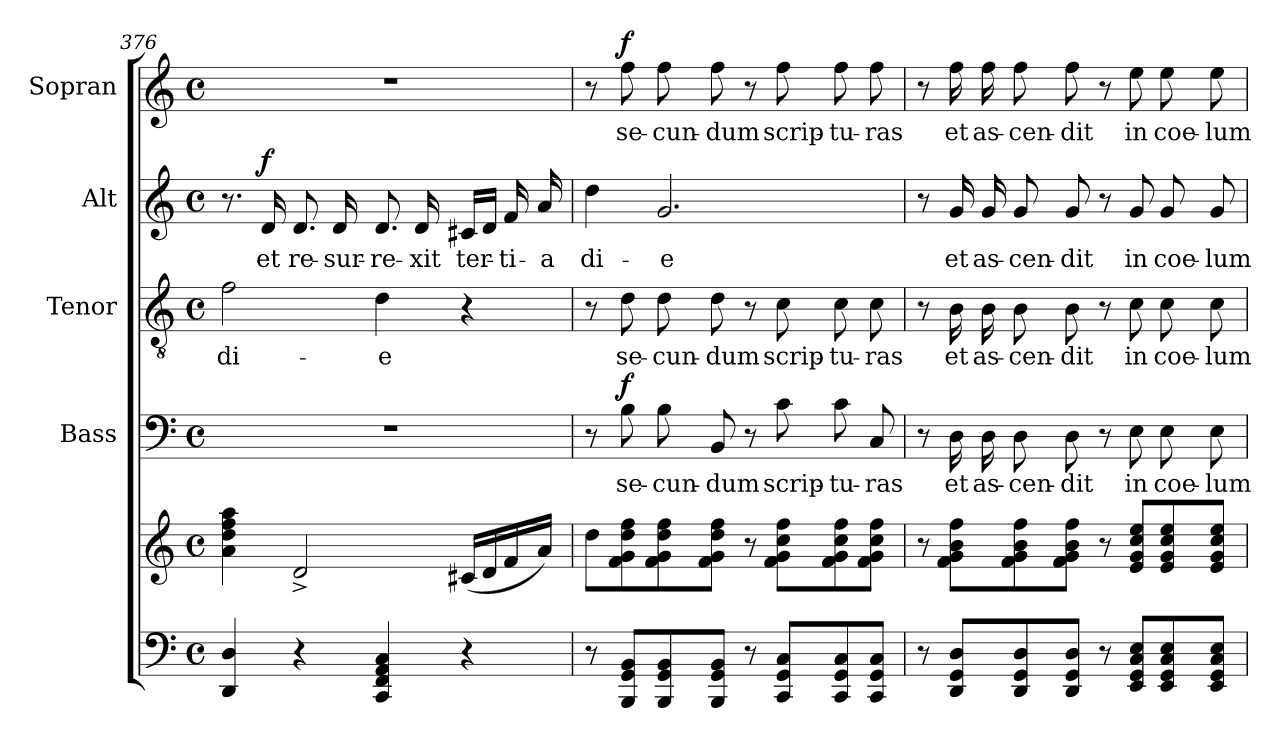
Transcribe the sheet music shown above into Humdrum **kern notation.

**kern	**kern	**kern	**text	**dynam	**kern	**text	**kern	**text	**dynam	**kern	**text	**dynam
*part5	*part5	*part4	*part4	*part4	*part3	*part3	*part2	*part2	*part2	*part1	*part1	*part1
*staff6	*staff5	*staff4	*staff4	*staff4	*staff3	*staff3	*staff2	*staff2	*staff2	*staff1	*staff1	*staff1
*	*	*I"Bass	*	*	*I"Tenor	*	*I"Alt	*	*	*I"Sopran	*	*
*	*	*I'B.	*	*	*I'T.	*	*I'A.	*	*	*I'S.	*	*
*clefF4	*clefG2	*clefF4	*	*	*clefGv2	*	*clefG2	*	*	*clefG2	*	*
*k[]	*k[]	*k[]	*	*	*k[]	*	*k[]	*	*	*k[]	*	*
*C:	*C:	*C:	*	*	*C:	*	*C:	*	*	*C:	*	*
*M4/4	*M4/4	*M4/4	*	*	*M4/4	*	*M4/4	*	*	*M4/4	*	*
*met(c)	*met(c)	*met(c)	*	*	*met(c)	*	*met(c)	*	*	*met(c)	*	*
=376	=376	=376	=376	=376	=376	=376	=376	=376	=376	=376	=376	=376
!	!	!	!	!	!	!LO:LY:b	!	!	!	!	!	!
4DD/ 4D/	4a\ 4dd\ 4ff\ 4aa\	1r	.	.	2f\	di-	8.r	.	.	1r	.	.
!	!	!	!	!	!	!	!	!LO:LY:b	!LO:DY:a	!	!	!
.	.	.	.	.	.	.	16d/	et	f	.	.	.
!	!	!	!	!	!	!	!	!LO:LY:b	!	!	!	!
4r	2d^</	.	.	.	.	.	8.d/	re-	.	.	.	.
!	!	!	!	!	!	!	!	!LO:LY:b	!	!	!	!
.	.	.	.	.	.	.	16d/	-sur-	.	.	.	.
!	!	!	!	!	!	!LO:LY:b	!	!LO:LY:b	!	!	!	!
4CC/ 4FF/ 4AA/ 4C/	.	.	.	.	4d\	-e	8.d/	-re-	.	.	.	.
!	!	!	!	!	!	!	!	!LO:LY:b	!	!	!	!
.	.	.	.	.	.	.	16d/	-xit	.	.	.	.
!	!	!	!	!	!	!	!	!LO:LY:b	!	!	!	!
4r	(<16c#X/LL	.	.	.	4r	.	16c#X/LL	ter-	.	.	.	.
.	16d/	.	.	.	.	.	16d/JJ	.	.	.	.	.
!	!	!	!	!	!	!	!	!LO:LY:b	!	!	!	!
.	16f/	.	.	.	.	.	16f/	-ti-	.	.	.	.
!	!	!	!	!	!	!	!	!LO:LY:b	!	!	!	!
.	16a/JJ)	.	.	.	.	.	16a/	-a	.	.	.	.
!!LO:LB:g=z
=377	=377	=377	=377	=377	=377	=377	=377	=377	=377	=377	=377	=377
!	!	!	!	!	!	!	!	!LO:LY:b	!	!	!	!
8r	8dd\L	8r	.	.	8r	.	4dd\	di-	.	8r	.	.
!	!	!	!LO:LY:b	!LO:DY:a	!	!LO:LY:b	!	!	!	!	!LO:LY:b	!LO:DY:a
8BBB/ 8GG/ 8BB/L	8f\ 8g\ 8dd\ 8ff\	8B\	se-	f	8d\	se-	.	.	.	8ff\	se-	f
!	!	!	!LO:LY:b	!	!	!LO:LY:b	!	!LO:LY:b	!	!	!LO:LY:b	!
8BBB/ 8GG/ 8BB/	8f\ 8g\ 8dd\ 8ff\	8B\	-cun-	.	8d\	-cun-	2.g/	-e	.	8ff\	-cun-	.
!	!	!	!LO:LY:b	!	!	!LO:LY:b	!	!	!	!	!LO:LY:b	!
8BBB/ 8GG/ 8BB/J	8f\ 8g\ 8dd\ 8ff\J	8BB/	-dum	.	8d\	-dum	.	.	.	8ff\	-dum	.
8r	8r	8r	.	.	8r	.	.	.	.	8r	.	.
!	!	!	!LO:LY:b	!	!	!LO:LY:b	!	!	!	!	!LO:LY:b	!
8CC/ 8GG/ 8C/L	8f\ 8g\ 8cc\ 8ff\L	8c\	scrip-	.	8c\	scrip-	.	.	.	8ff\	scrip-	.
!	!	!	!LO:LY:b	!	!	!LO:LY:b	!	!	!	!	!LO:LY:b	!
8CC/ 8GG/ 8C/	8f\ 8g\ 8cc\ 8ff\	8c\	-tu-	.	8c\	-tu-	.	.	.	8ff\	-tu-	.
!	!	!	!LO:LY:b	!	!	!LO:LY:b	!	!	!	!	!LO:LY:b	!
8CC/ 8GG/ 8C/J	8f\ 8g\ 8cc\ 8ff\J	8C/	-ras	.	8c\	-ras	.	.	.	8ff\	-ras	.
=378	=378	=378	=378	=378	=378	=378	=378	=378	=378	=378	=378	=378
8r	8r	8r	.	.	8r	.	8r	.	.	8r	.	.
!	!	!	!LO:LY:b	!	!	!LO:LY:b	!	!LO:LY:b	!	!	!LO:LY:b	!
8DD/ 8GG/ 8D/L	8f\ 8g\ 8b\ 8ff\L	16D\	et	.	16B\	et	16g/	et	.	16ff\	et	.
!	!	!	!LO:LY:b	!	!	!LO:LY:b	!	!LO:LY:b	!	!	!LO:LY:b	!
.	.	16D\	as-	.	16B\	as-	16g/	as-	.	16ff\	as-	.
!	!	!	!LO:LY:b	!	!	!LO:LY:b	!	!LO:LY:b	!	!	!LO:LY:b	!
8DD/ 8GG/ 8D/	8f\ 8g\ 8b\ 8ff\	8D\	-cen-	.	8B\	-cen-	8g/	-cen-	.	8ff\	-cen-	.
!	!	!	!LO:LY:b	!	!	!LO:LY:b	!	!LO:LY:b	!	!	!LO:LY:b	!
8DD/ 8GG/ 8D/J	8f\ 8g\ 8b\ 8ff\J	8D\	-dit	.	8B\	-dit	8g/	-dit	.	8ff\	-dit	.
8r	8r	8r	.	.	8r	.	8r	.	.	8r	.	.
!	!	!	!LO:LY:b	!	!	!LO:LY:b	!	!LO:LY:b	!	!	!LO:LY:b	!
8EE/ 8GG/ 8C/ 8E/L	8e/ 8g/ 8cc/ 8ee/L	8E\	in	.	8c\	in	8g/	in	.	8ee\	in	.
!	!	!	!LO:LY:b	!	!	!LO:LY:b	!	!LO:LY:b	!	!	!LO:LY:b	!
8EE/ 8GG/ 8C/ 8E/	8e/ 8g/ 8cc/ 8ee/	8E\	coe-	.	8c\	coe-	8g/	coe-	.	8ee\	coe-	.
!	!	!	!LO:LY:b	!	!	!LO:LY:b	!	!LO:LY:b	!	!	!LO:LY:b	!
8EE/ 8GG/ 8C/ 8E/J	8e/ 8g/ 8cc/ 8ee/J	8E\	-lum	.	8c\	-lum	8g/	-lum	.	8ee\	-lum	.
=	=	=	=	=	=	=	=	=	=	=	=	=
*-	*-	*-	*-	*-	*-	*-	*-	*-	*-	*-	*-	*-
